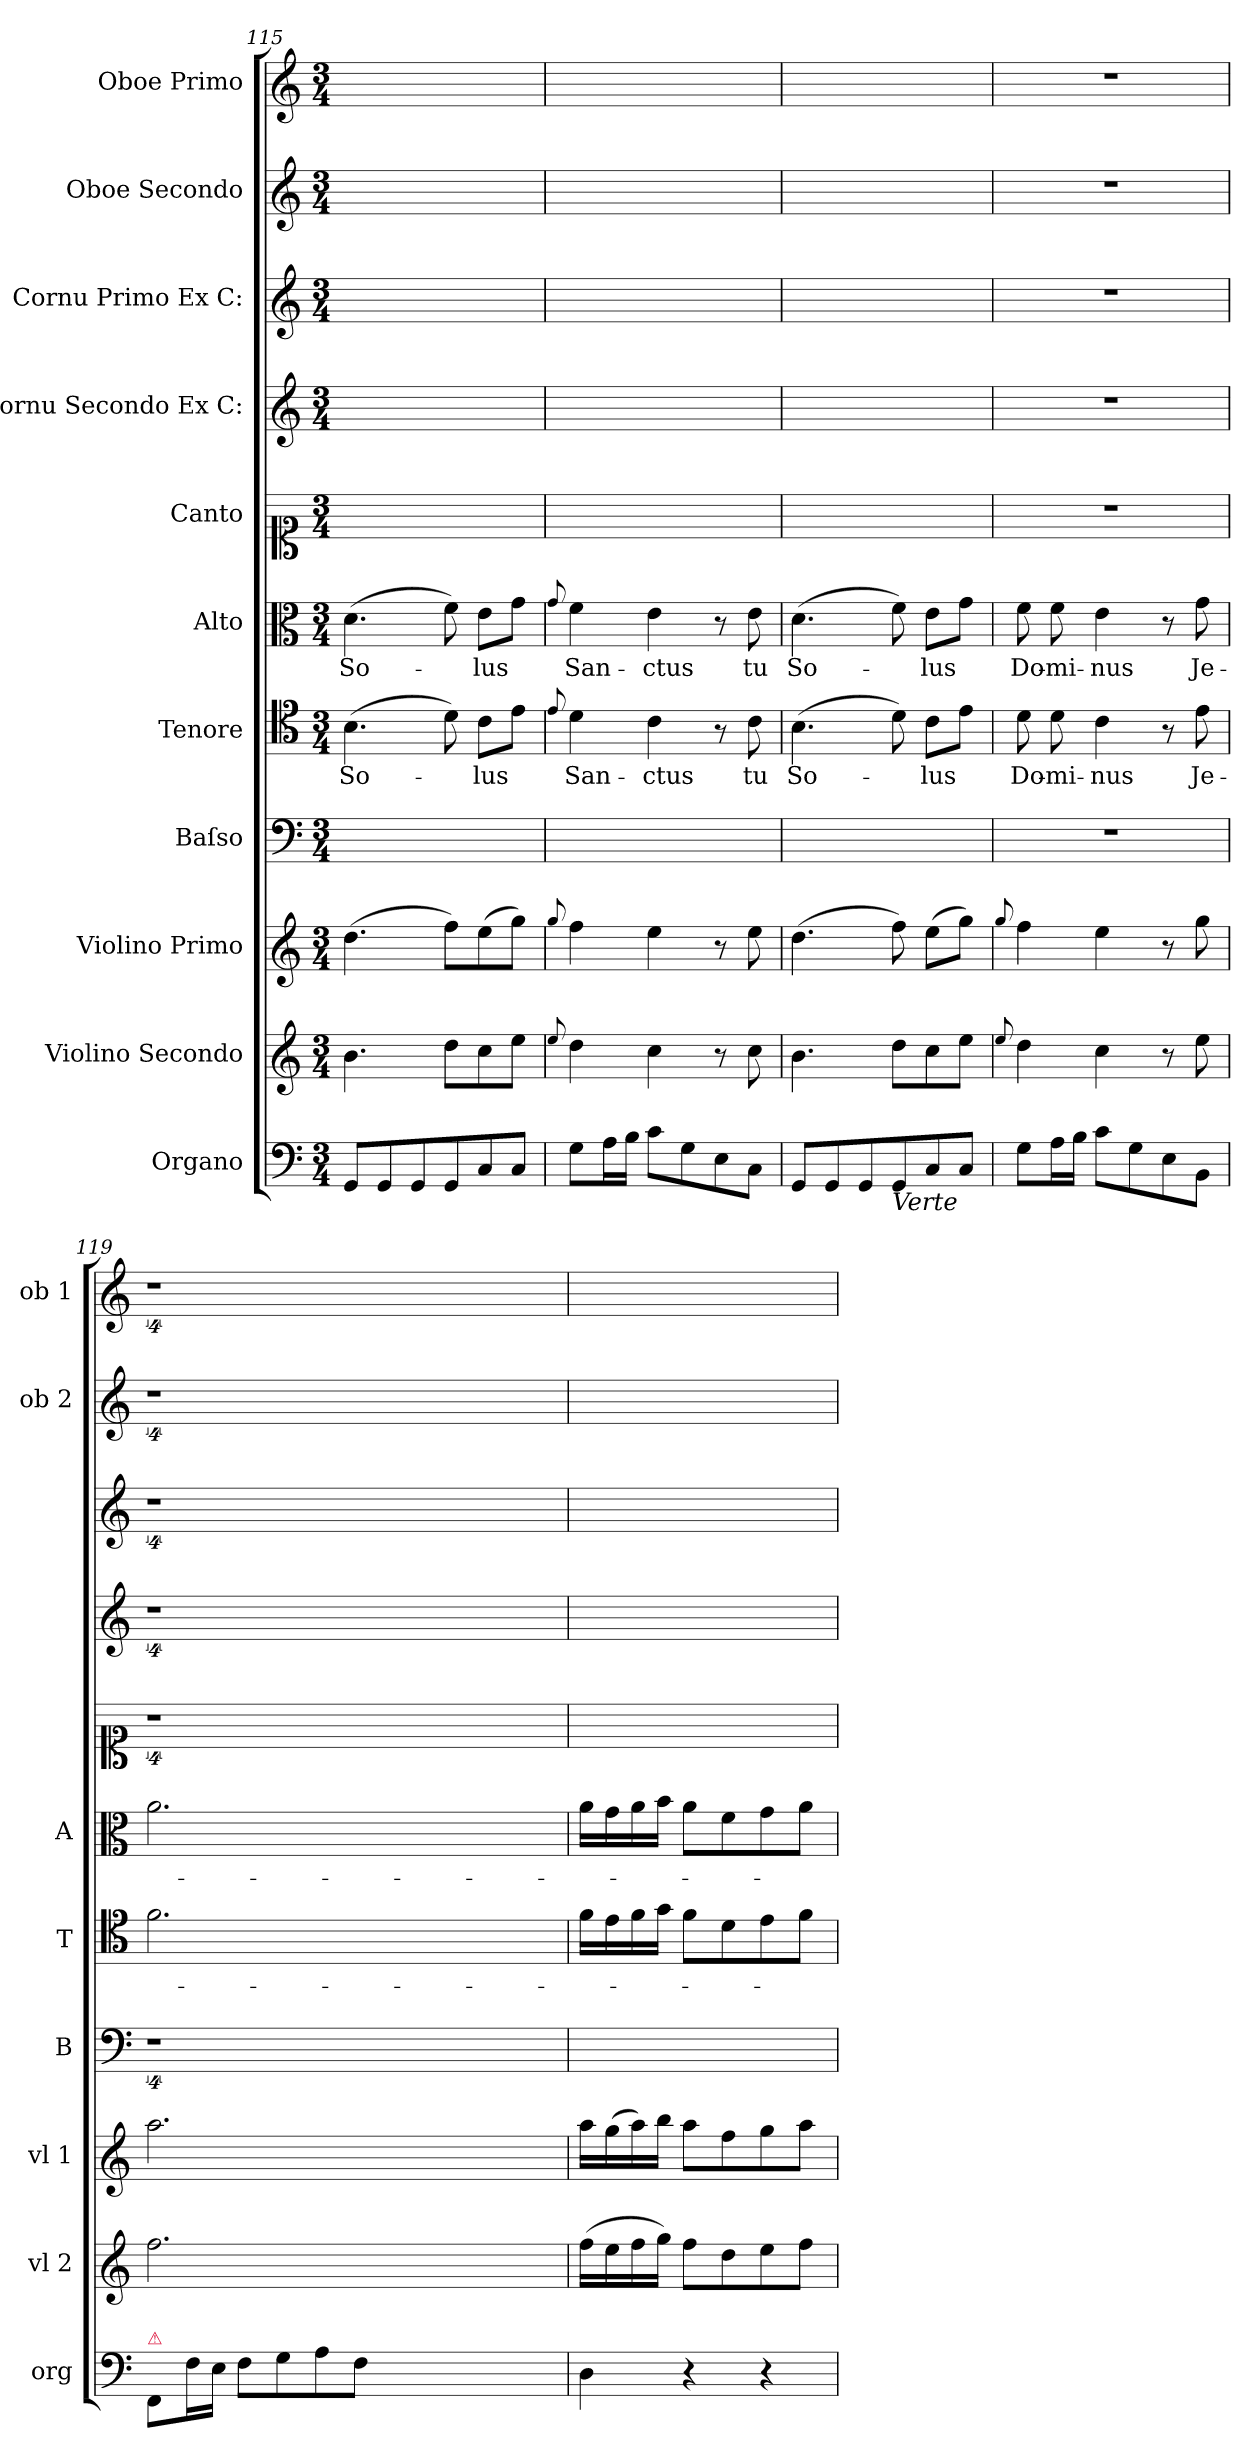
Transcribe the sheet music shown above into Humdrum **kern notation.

**kern	**kern	**kern	**kern	**kern	**text	**kern	**text	**kern	**kern	**kern	**kern	**kern
*part11	*part10	*part9	*part8	*part7	*part7	*part6	*part6	*part5	*part4	*part3	*part2	*part1
*staff11	*staff10	*staff9	*staff8	*staff7	*staff7	*staff6	*staff6	*staff5	*staff4	*staff3	*staff2	*staff1
*I"Organo	*I"Violino Secondo	*I"Violino Primo	*I"Baſso	*I"Tenore	*	*I"Alto	*	*I"Canto	*I"Cornu Secondo Ex C:	*I"Cornu Primo Ex C:	*I"Oboe Secondo	*I"Oboe Primo
*I'org	*I'vl 2	*I'vl 1	*I'B	*I'T	*	*I'A	*	*	*	*	*I'ob 2	*I'ob 1
*clefF4	*clefG2	*clefG2	*clefF4	*clefC4	*	*clefC3	*	*clefC1	*clefG2	*clefG2	*clefG2	*clefG2
*k[]	*k[]	*k[]	*k[]	*k[]	*	*k[]	*	*k[]	*k[]	*k[]	*k[]	*k[]
*C:	*C:	*C:	*C:	*C:	*	*C:	*	*C:	*C:	*C:	*C:	*C:
*M3/4	*M3/4	*M3/4	*M3/4	*M3/4	*	*M3/4	*	*M3/4	*M3/4	*M3/4	*M3/4	*M3/4
=115	=115	=115	=115	=115	=115	=115	=115	=115	=115	=115	=115	=115
8GG/L	4.b\	(4.dd\	2.ryy	(4.B\	So-	(4.d\	So-	2.ryy	2.ryy	2.ryy	2.ryy	2.ryy
8GG/	.	.	.	.	.	.	.	.	.	.	.	.
8GG/	.	.	.	.	.	.	.	.	.	.	.	.
8GG/	8dd\L	8ff\L)	.	8d\)	.	8f\)	.	.	.	.	.	.
8C/	8cc\	(8ee\	.	8c\L	-lus	8e\L	-lus	.	.	.	.	.
8C/J	8ee\J	8gg\J)	.	8e\J	.	8g\J	.	.	.	.	.	.
=116	=116	=116	=116	=116	=116	=116	=116	=116	=116	=116	=116	=116
.	8qqee/	8qqgg/	.	8qqe/	.	8qqg/	.	.	.	.	.	.
8G\L	4dd\	4ff\	2.ryy	4d\	San-	4f\	San-	2.ryy	2.ryy	2.ryy	2.ryy	2.ryy
16A\L	.	.	.	.	.	.	.	.	.	.	.	.
16B\JJ	.	.	.	.	.	.	.	.	.	.	.	.
8c\L	4cc\	4ee\	.	4c\	-ctus	4e\	-ctus	.	.	.	.	.
8G\	.	.	.	.	.	.	.	.	.	.	.	.
8E\	8r	8r	.	8r	.	8r	.	.	.	.	.	.
8C\J	8cc\	8ee\	.	8c\	tu	8e\	tu	.	.	.	.	.
=117	=117	=117	=117	=117	=117	=117	=117	=117	=117	=117	=117	=117
8GG/L	4.b\	(4.dd\	2.ryy	(4.B\	So-	(4.d\	So-	2.ryy	2.ryy	2.ryy	2.ryy	2.ryy
8GG/	.	.	.	.	.	.	.	.	.	.	.	.
8GG/	.	.	.	.	.	.	.	.	.	.	.	.
!LO:TX:b:i:t=Verte	!	!	!	!	!	!	!	!	!	!	!	!
8GG/	8dd\L	8ff\)	.	8d\)	.	8f\)	.	.	.	.	.	.
8C/	8cc\	(8ee\L	.	8c\L	-lus	8e\L	-lus	.	.	.	.	.
8C/J	8ee\J	8gg\J)	.	8e\J	.	8g\J	.	.	.	.	.	.
=118	=118	=118	=118	=118	=118	=118	=118	=118	=118	=118	=118	=118
.	8qqee/	8qqgg/	.	.	.	.	.	.	.	.	.	.
8G\L	4dd\	4ff\	2.r	8d\	Do-	8f\	Do-	2.r	2.r	2.r	2.r	2.r
16A\L	.	.	.	8d\	-mi-	8f\	-mi-	.	.	.	.	.
16B\JJ	.	.	.	.	.	.	.	.	.	.	.	.
8c\L	4cc\	4ee\	.	4c\	-nus	4e\	-nus	.	.	.	.	.
8G\	.	.	.	.	.	.	.	.	.	.	.	.
8E\	8r	8r	.	8r	.	8r	.	.	.	.	.	.
8BB\J	8ee\	8gg\	.	8e\	Je-	8g\	Je-	.	.	.	.	.
=119	=119	=119	=119	=119	=119	=119	=119	=119	=119	=119	=119	=119
!LO:TX:a:color=crimson:t=⚠	!	!	!	!	!	!	!	!	!	!	!	!
8FF/L	2.ff\	2.aa\	4%9r	2.f\	.	2.a\	.	4%9r	4%9r	4%9r	4%9r	4%9r
16F\L	.	.	.	.	.	.	.	.	.	.	.	.
16E\JJ	.	.	.	.	.	.	.	.	.	.	.	.
8F\L	.	.	.	.	.	.	.	.	.	.	.	.
8G\	.	.	.	.	.	.	.	.	.	.	.	.
8A\	.	.	.	.	.	.	.	.	.	.	.	.
8F\J	.	.	.	.	.	.	.	.	.	.	.	.
1.ryy	1.ryy	1.ryy	.	1.ryy	.	1.ryy	.	.	.	.	.	.
=120	=120	=120	=120	=120	=120	=120	=120	=120	=120	=120	=120	=120
4D\	(16ff\LL	16aa\LL	2.ryy	16f\LL	.	16a\LL	.	2.ryy	2.ryy	2.ryy	2.ryy	2.ryy
.	16ee\	(16gg\	.	16e\	.	16g\	.	.	.	.	.	.
.	16ff\	16aa\)	.	16f\	.	16a\	.	.	.	.	.	.
.	16gg\JJ)	16bb\JJ	.	16g\JJ	.	16b\JJ	.	.	.	.	.	.
4r	8ff\L	8aa\L	.	8f\L	.	8a\L	.	.	.	.	.	.
.	8dd\	8ff\	.	8d\	.	8f\	.	.	.	.	.	.
4r	8ee\	8gg\	.	8e\	.	8g\	.	.	.	.	.	.
.	8ff\J	8aa\J	.	8f\J	.	8a\J	.	.	.	.	.	.
=	=	=	=	=	=	=	=	=	=	=	=	=
*-	*-	*-	*-	*-	*-	*-	*-	*-	*-	*-	*-	*-
